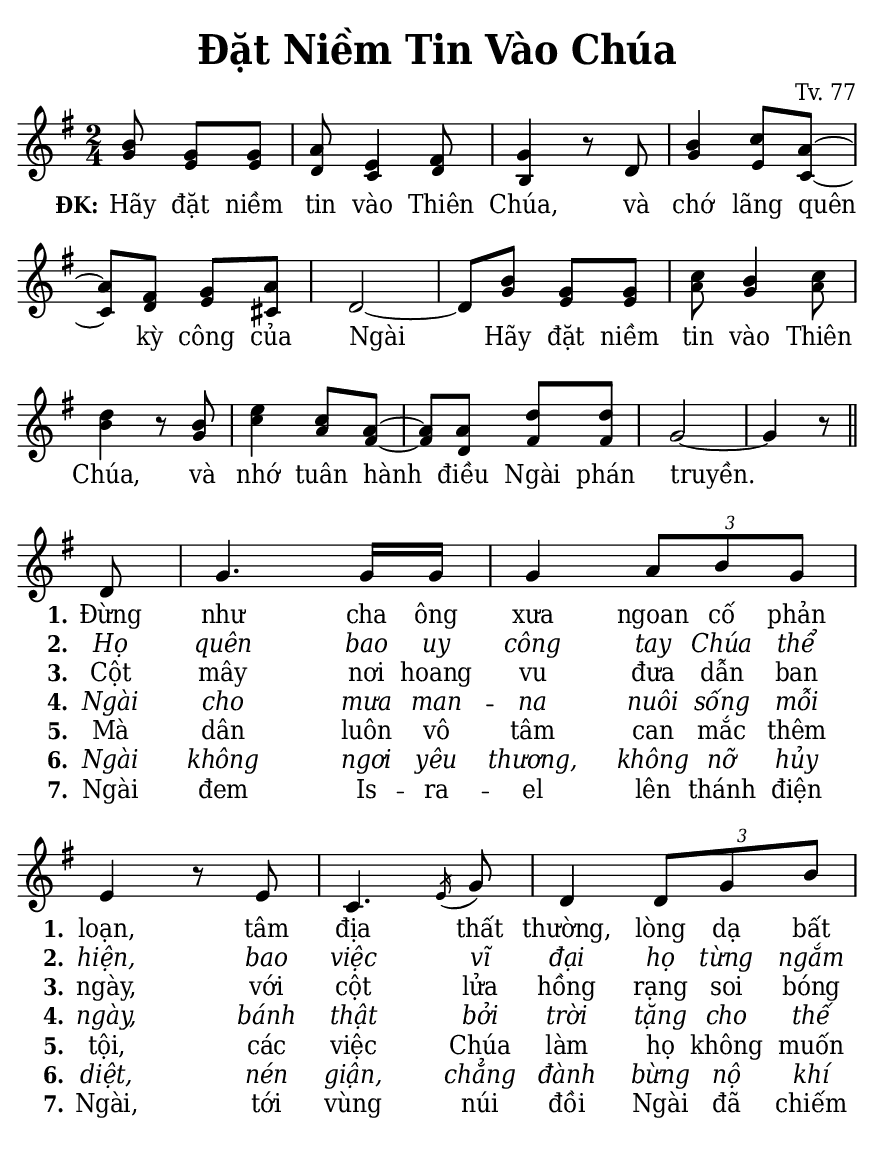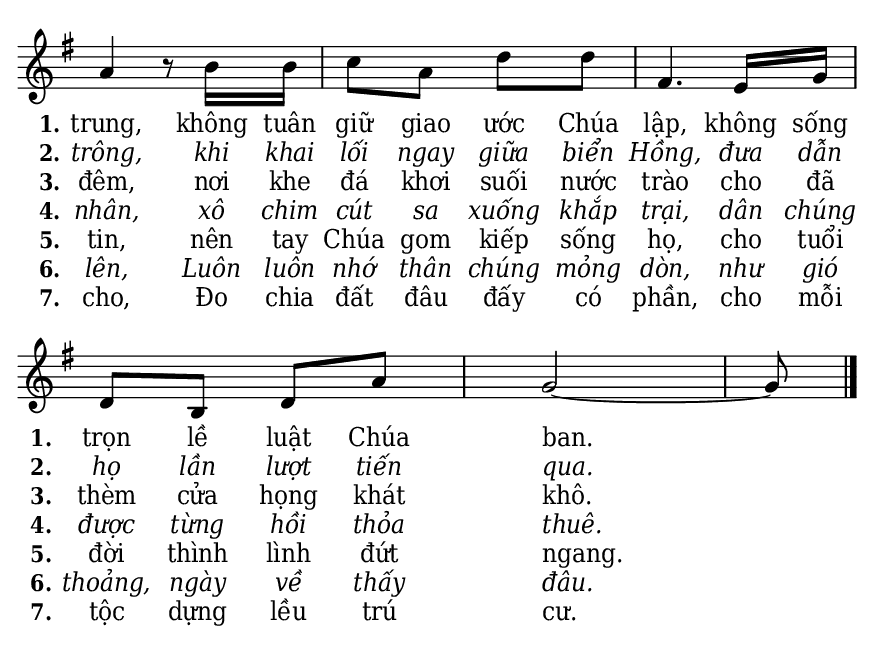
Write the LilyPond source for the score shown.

% Cài đặt chung\
\version "2.22.1"
\include "english.ly"

\header {
  title = \markup { \fontsize #1 "Đặt Niềm Tin Vào Chúa" }
  composer = "Tv. 77"
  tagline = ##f
}

% mã nguồn cho những chức năng chưa hỗ trợ trong phiên bản lilypond hiện tại
% cung cấp bởi cộng đồng lilypond khi gửi email đến lilypond-user@gnu.org
% Đổi kích thước nốt cho bè phụ
notBePhu =
#(define-music-function (font-size music) (number? ly:music?)
   (for-some-music
     (lambda (m)
       (if (music-is-of-type? m 'rhythmic-event)
           (begin
             (set! (ly:music-property m 'tweaks)
                   (cons `(font-size . ,font-size)
                         (ly:music-property m 'tweaks)))
             #t)
           #f))
     music)
   music)

% in số phiên khúc trên mỗi dòng
#(define (add-grob-definition grob-name grob-entry)
     (set! all-grob-descriptions
           (cons ((@@ (lily) completize-grob-entry)
                  (cons grob-name grob-entry))
                 all-grob-descriptions)))

#(add-grob-definition
    'StanzaNumberSpanner
    `((direction . ,LEFT)
      (font-series . bold)
      (padding . 1.0)
      (side-axis . ,X)
      (stencil . ,ly:text-interface::print)
      (X-offset . ,ly:side-position-interface::x-aligned-side)
      (Y-extent . ,grob::always-Y-extent-from-stencil)
      (meta . ((class . Spanner)
               (interfaces . (font-interface
                              side-position-interface
                              stanza-number-interface
                              text-interface))))))

\layout {
    \context {
      \Global
      \grobdescriptions #all-grob-descriptions
    }
    \context {
      \Score
      \remove Stanza_number_align_engraver
      \consists
        #(lambda (context)
           (let ((texts '())
                 (syllables '()))
             (make-engraver
              (acknowledgers
               ((stanza-number-interface engraver grob source-engraver)
                  (set! texts (cons grob texts)))
               ((lyric-syllable-interface engraver grob source-engraver)
                  (set! syllables (cons grob syllables))))
              ((stop-translation-timestep engraver)
                 (for-each
                  (lambda (text)
                    (for-each
                     (lambda (syllable)
                       (ly:pointer-group-interface::add-grob
                        text
                        'side-support-elements
                        syllable))
                     syllables))
                  texts)
                 (set! syllables '())))))
    }
    \context {
      \Lyrics
      \remove Stanza_number_engraver
      \consists
        #(lambda (context)
           (let ((text #f)
                 (last-stanza #f))
             (make-engraver
              ((process-music engraver)
                 (let ((stanza (ly:context-property context 'stanza #f)))
                   (if (and stanza (not (equal? stanza last-stanza)))
                       (let ((column (ly:context-property context
'currentCommandColumn)))
                         (set! last-stanza stanza)
                         (if text
                             (ly:spanner-set-bound! text RIGHT column))
                         (set! text (ly:engraver-make-grob engraver
'StanzaNumberSpanner '()))
                         (ly:grob-set-property! text 'text stanza)
                         (ly:spanner-set-bound! text LEFT column)))))
              ((finalize engraver)
                 (if text
                     (let ((column (ly:context-property context
'currentCommandColumn)))
                       (ly:spanner-set-bound! text RIGHT column)))))))
      \override StanzaNumberSpanner.horizon-padding = 10000
    }
}

stanzaReminderOff =
  \temporary \override StanzaNumberSpanner.after-line-breaking =
     #(lambda (grob)
        ;; Can be replaced with (not (first-broken-spanner? grob)) in 2.23.
        (if (let ((siblings (ly:spanner-broken-into (ly:grob-original grob))))
              (and (pair? siblings)
                   (not (eq? grob (car siblings)))))
            (ly:grob-suicide! grob)))

stanzaReminderOn = \undo \stanzaReminderOff
% kết thúc mã nguồn

% Nhạc phiên khúc
nhacPhienKhucSop = \relative c'' {
  \autoPageBreaksOff
  \partial 4. b8 g g |
  a e4 fs8 |
  g4 r8 d |
  b'4 c8 a ~ |
  a fs g a |
  d,2 ~ |
  d8 b' g g |
  c b4 c8 |
  d4 r8 b |
  e4 c8 a ~ |
  a a d d |
  g,2 ~ |
  g4 r8 \bar "||" \break
  
  d |
  g4. g16 g |
  g4 \tuplet 3/2 { a8 b g } |
  e4 r8 e |
  c4. \slashedGrace { e16 ( } g8) |
  d4 \tuplet 3/2 { d8 g b } |
  
  \pageBreak
  
  a4 r8 b16 b |
  c8 a d d |
  fs,4. e16 g |
  d8 b d a' |
  g2 ~ |
  g8 \bar "|."
}

nhacPhienKhucAlto = \relative c'' {
  g8 e e |
  d c4 d8 |
  b4 r8 d |
  g4 e8 c ~ |
  c d e cs |
  d2 ~ |
  d8 g e e |
  a g4 a8 |
  b4 r8 g |
  c4 a8 fs ~ |
  fs d fs fs |
  g2 ~ |
  g4 r8
}

% Lời phiên khúc
loiPhienKhucSop = \lyrics {
  \stanzaReminderOff
  \set stanza = "ĐK:"
  Hãy đặt niềm tin vào Thiên Chúa,
  và chớ lãng quên kỳ công của Ngài
  Hãy đặt niềm tin vào Thiên Chúa,
  và nhớ tuân hành điều Ngài phán truyền.
  \stanzaReminderOn
  <<
    {
      \set stanza = "1."
      Đừng như cha ông xưa ngoan cố phản loạn,
      tâm địa thất thường, lòng dạ bất trung,
      không tuân giữ giao ước Chúa lập,
      không sống trọn lề luật Chúa ban.
    }
    \new Lyrics {
	    \set associatedVoice = "beSop"
	    \set stanza = "2."
      \override Lyrics.LyricText.font-shape = #'italic
	    Họ quên bao uy công tay Chúa thể hiện,
	    bao việc vĩ đại họ từng ngắm trông,
	    khi khai lối ngay giữa biển Hồng,
	    đưa dẫn họ lần lượt tiến qua.
    }
    \new Lyrics {
	    \set associatedVoice = "beSop"
	    \set stanza = "3."
	    Cột mây nơi hoang vu đưa dẫn ban ngày,
	    với cột lửa hồng rạng soi bóng đêm,
	    nơi khe đá khơi suối nước trào
	    cho đã thèm cửa họng khát khô.
    }
    \new Lyrics {
	    \set associatedVoice = "beSop"
	    \set stanza = "4."
      \override Lyrics.LyricText.font-shape = #'italic
	    Ngài cho mưa man -- na nuôi sống mỗi ngày,
	    bánh thật bởi trời tặng cho thế nhân,
	    xô chim cút sa xuống khắp trại,
	    dân chúng được từng hồi thỏa thuê.
    }
    \new Lyrics {
	    \set associatedVoice = "beSop"
	    \set stanza = "5."
	    Mà dân luôn vô tâm can mắc thêm tội,
	    các việc Chúa làm họ không muốn tin,
	    nên tay Chúa gom kiếp sống họ,
	    cho tuổi đời thình lình đứt ngang.
    }
    \new Lyrics {
	    \set associatedVoice = "beSop"
	    \set stanza = "6."
      \override Lyrics.LyricText.font-shape = #'italic
	    Ngài không ngơi yêu thương, không nỡ hủy diệt,
	    nén giận, chẳng đành bừng nộ khí lên,
	    Luôn luôn nhớ thân chúng mỏng dòn,
	    như gió thoảng, ngày về thấy đâu.
    }
    \new Lyrics {
	    \set associatedVoice = "beSop"
	    \set stanza = "7."
	    Ngài đem Is -- ra -- el lên thánh điện Ngài,
	    tới vùng núi đồi Ngài đã chiếm cho,
	    Đo chia đất đâu đấy có phần,
	    cho mỗi tộc dựng lều trú cư.
    }
  >>
}

% Dàn trang
\paper {
  #(set-paper-size "a5")
  top-margin = 3\mm
  bottom-margin = 3\mm
  left-margin = 3\mm
  right-margin = 3\mm
  indent = #0
  #(define fonts
	 (make-pango-font-tree "Deja Vu Serif Condensed"
	 		       "Deja Vu Serif Condensed"
			       "Deja Vu Serif Condensed"
			       (/ 20 20)))
  print-page-number = ##f
  system-system-spacing = #'((basic-distance . 0.1) (padding . 3))
  ragged-bottom = ##t
}

TongNhip = {
  \key g \major \time 2/4
  \set Timing.beamExceptions = #'()
  \set Timing.baseMoment = #(ly:make-moment 1/4)
}

\score {
  \new ChoirStaff <<
    \new Staff \with {
        \consists "Merge_rests_engraver"
        printPartCombineTexts = ##f
      }
      <<
      \new Voice \TongNhip \partCombine 
        \nhacPhienKhucSop
        \notBePhu -1 { \nhacPhienKhucAlto }
      \new NullVoice = beSop \nhacPhienKhucSop
      \new Lyrics \lyricsto beSop \loiPhienKhucSop
      >>
  >>
  \layout {
    \override Lyrics.LyricSpace.minimum-distance = #1.5
    \override Score.BarNumber.break-visibility = ##(#f #f #f)
    \override Score.SpacingSpanner.uniform-stretching = ##t
  } 
}
